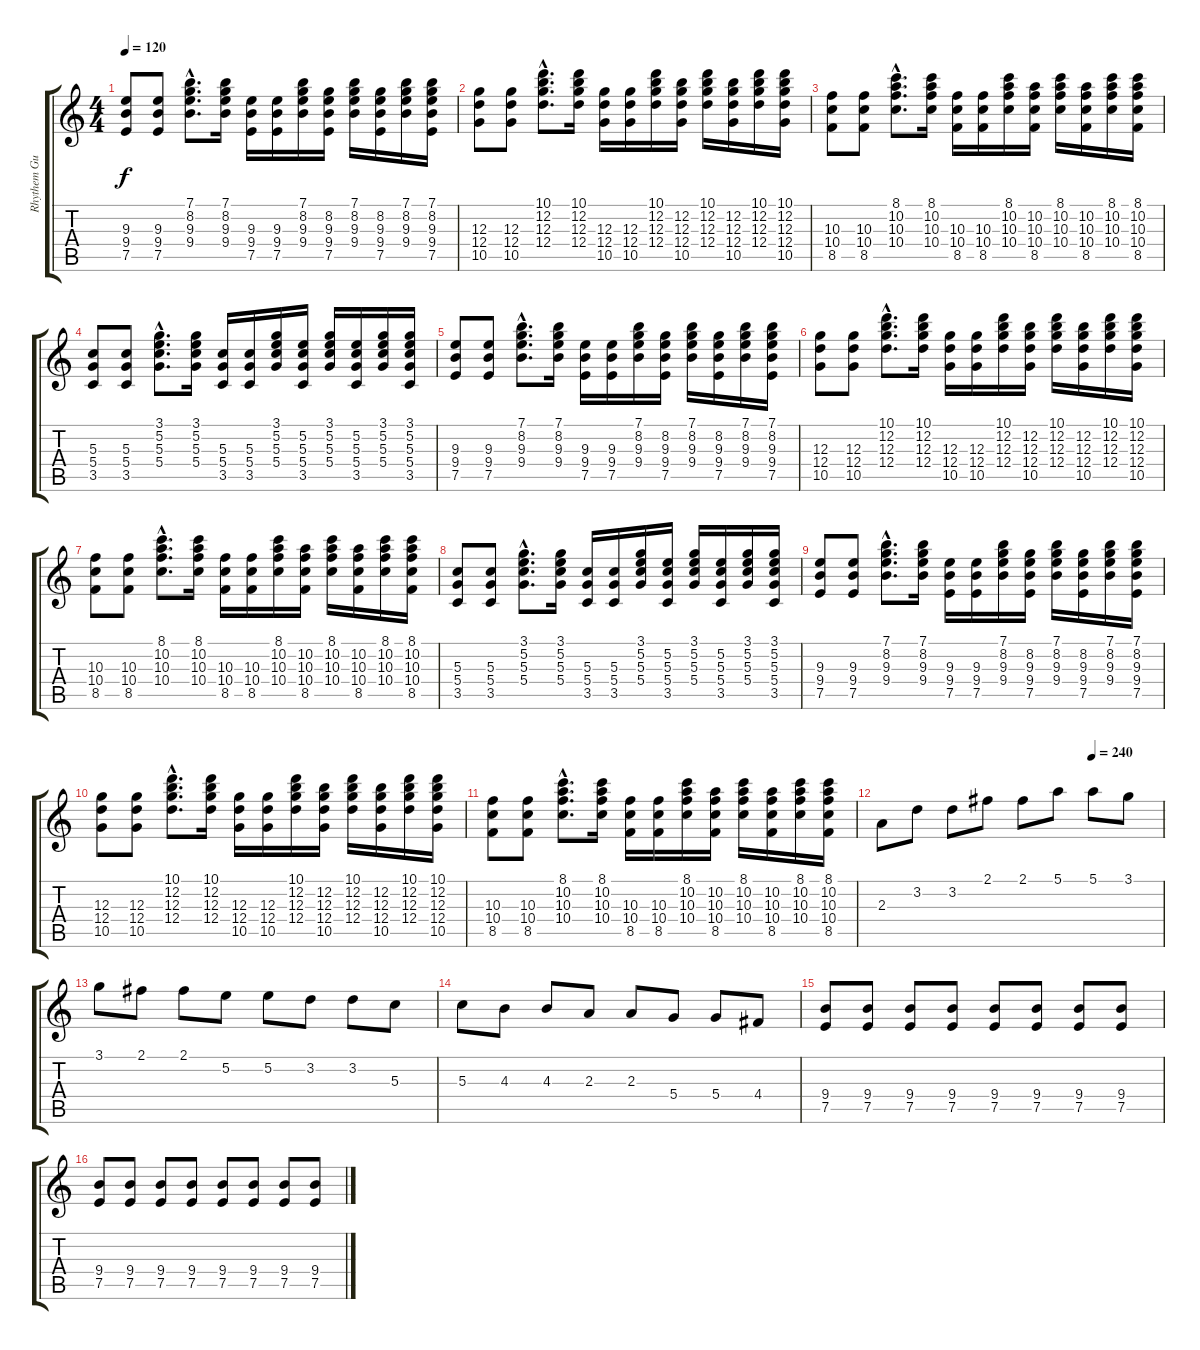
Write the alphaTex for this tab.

\track ("Rhythem Guit." "Rhythem Gu") {instrument acousticguitarsteel}
\staff {score tabs}
\tuning (E4 B3 G3 D3 A2 E2) {hide}
\ts (4 4)
\tempo 120
\clef g2
\ks c
(9.3 9.4 7.5).8{dy f} (9.3 9.4 7.5).8 (7.1{hac} 8.2{hac} 9.3{hac} 9.4{hac}).8{d} (7.1 8.2 9.3 9.4).16 (9.3 9.4 7.5).16 (9.3 9.4 7.5).16 (7.1 8.2 9.3 9.4).16 (8.2 9.3 9.4 7.5).16 (7.1 8.2 9.3 9.4).16 (8.2 9.3 9.4 7.5).16 (7.1 8.2 9.3 9.4).16 (7.1 8.2 9.3 9.4 7.5).16 |
(12.3 12.4 10.5).8 (12.3 12.4 10.5).8 (10.1{hac} 12.2{hac} 12.3{hac} 12.4{hac}).8{d} (10.1 12.2 12.3 12.4).16 (12.3 12.4 10.5).16 (12.3 12.4 10.5).16 (10.1 12.2 12.3 12.4).16 (12.2 12.3 12.4 10.5).16 (10.1 12.2 12.3 12.4).16 (12.2 12.3 12.4 10.5).16 (10.1 12.2 12.3 12.4).16 (10.1 12.2 12.3 12.4 10.5).16 |
(10.3 10.4 8.5).8 (10.3 10.4 8.5).8 (8.1{hac} 10.2{hac} 10.3{hac} 10.4{hac}).8{d} (8.1 10.2 10.3 10.4).16 (10.3 10.4 8.5).16 (10.3 10.4 8.5).16 (8.1 10.2 10.3 10.4).16 (10.2 10.3 10.4 8.5).16 (8.1 10.2 10.3 10.4).16 (10.2 10.3 10.4 8.5).16 (8.1 10.2 10.3 10.4).16 (8.1 10.2 10.3 10.4 8.5).16 |
(5.3 5.4 3.5).8 (5.3 5.4 3.5).8 (3.1{hac} 5.2{hac} 5.3{hac} 5.4{hac}).8{d} (3.1 5.2 5.3 5.4).16 (5.3 5.4 3.5).16 (5.3 5.4 3.5).16 (3.1 5.2 5.3 5.4).16 (5.2 5.3 5.4 3.5).16 (3.1 5.2 5.3 5.4).16 (5.2 5.3 5.4 3.5).16 (3.1 5.2 5.3 5.4).16 (3.1 5.2 5.3 5.4 3.5).16 |
(9.3 9.4 7.5).8 (9.3 9.4 7.5).8 (7.1{hac} 8.2{hac} 9.3{hac} 9.4{hac}).8{d} (7.1 8.2 9.3 9.4).16 (9.3 9.4 7.5).16 (9.3 9.4 7.5).16 (7.1 8.2 9.3 9.4).16 (8.2 9.3 9.4 7.5).16 (7.1 8.2 9.3 9.4).16 (8.2 9.3 9.4 7.5).16 (7.1 8.2 9.3 9.4).16 (7.1 8.2 9.3 9.4 7.5).16 |
(12.3 12.4 10.5).8 (12.3 12.4 10.5).8 (10.1{hac} 12.2{hac} 12.3{hac} 12.4{hac}).8{d} (10.1 12.2 12.3 12.4).16 (12.3 12.4 10.5).16 (12.3 12.4 10.5).16 (10.1 12.2 12.3 12.4).16 (12.2 12.3 12.4 10.5).16 (10.1 12.2 12.3 12.4).16 (12.2 12.3 12.4 10.5).16 (10.1 12.2 12.3 12.4).16 (10.1 12.2 12.3 12.4 10.5).16 |
(10.3 10.4 8.5).8 (10.3 10.4 8.5).8 (8.1{hac} 10.2{hac} 10.3{hac} 10.4{hac}).8{d} (8.1 10.2 10.3 10.4).16 (10.3 10.4 8.5).16 (10.3 10.4 8.5).16 (8.1 10.2 10.3 10.4).16 (10.2 10.3 10.4 8.5).16 (8.1 10.2 10.3 10.4).16 (10.2 10.3 10.4 8.5).16 (8.1 10.2 10.3 10.4).16 (8.1 10.2 10.3 10.4 8.5).16 |
(5.3 5.4 3.5).8 (5.3 5.4 3.5).8 (3.1{hac} 5.2{hac} 5.3{hac} 5.4{hac}).8{d} (3.1 5.2 5.3 5.4).16 (5.3 5.4 3.5).16 (5.3 5.4 3.5).16 (3.1 5.2 5.3 5.4).16 (5.2 5.3 5.4 3.5).16 (3.1 5.2 5.3 5.4).16 (5.2 5.3 5.4 3.5).16 (3.1 5.2 5.3 5.4).16 (3.1 5.2 5.3 5.4 3.5).16 |
(9.3 9.4 7.5).8 (9.3 9.4 7.5).8 (7.1{hac} 8.2{hac} 9.3{hac} 9.4{hac}).8{d} (7.1 8.2 9.3 9.4).16 (9.3 9.4 7.5).16 (9.3 9.4 7.5).16 (7.1 8.2 9.3 9.4).16 (8.2 9.3 9.4 7.5).16 (7.1 8.2 9.3 9.4).16 (8.2 9.3 9.4 7.5).16 (7.1 8.2 9.3 9.4).16 (7.1 8.2 9.3 9.4 7.5).16 |
(12.3 12.4 10.5).8 (12.3 12.4 10.5).8 (10.1{hac} 12.2{hac} 12.3{hac} 12.4{hac}).8{d} (10.1 12.2 12.3 12.4).16 (12.3 12.4 10.5).16 (12.3 12.4 10.5).16 (10.1 12.2 12.3 12.4).16 (12.2 12.3 12.4 10.5).16 (10.1 12.2 12.3 12.4).16 (12.2 12.3 12.4 10.5).16 (10.1 12.2 12.3 12.4).16 (10.1 12.2 12.3 12.4 10.5).16 |
(10.3 10.4 8.5).8 (10.3 10.4 8.5).8 (8.1{hac} 10.2{hac} 10.3{hac} 10.4{hac}).8{d} (8.1 10.2 10.3 10.4).16 (10.3 10.4 8.5).16 (10.3 10.4 8.5).16 (8.1 10.2 10.3 10.4).16 (10.2 10.3 10.4 8.5).16 (8.1 10.2 10.3 10.4).16 (10.2 10.3 10.4 8.5).16 (8.1 10.2 10.3 10.4).16 (8.1 10.2 10.3 10.4 8.5).16 |
\tempo (240 0.75)
2.3.8{instrument distortionguitar} 3.2.8 3.2.8 2.1.8 2.1.8 5.1.8 5.1.8 3.1.8 |
3.1.8 2.1.8 2.1.8 5.2.8 5.2.8 3.2.8 3.2.8 5.3.8 |
5.3.8 4.3.8 4.3.8 2.3.8 2.3.8 5.4.8 5.4.8 4.4.8 |
(9.4 7.5).8 (9.4 7.5).8 (9.4 7.5).8 (9.4 7.5).8 (9.4 7.5).8 (9.4 7.5).8 (9.4 7.5).8 (9.4 7.5).8 |
(9.4 7.5).8 (9.4 7.5).8 (9.4 7.5).8 (9.4 7.5).8 (9.4 7.5).8 (9.4 7.5).8 (9.4 7.5).8 (9.4 7.5).8
